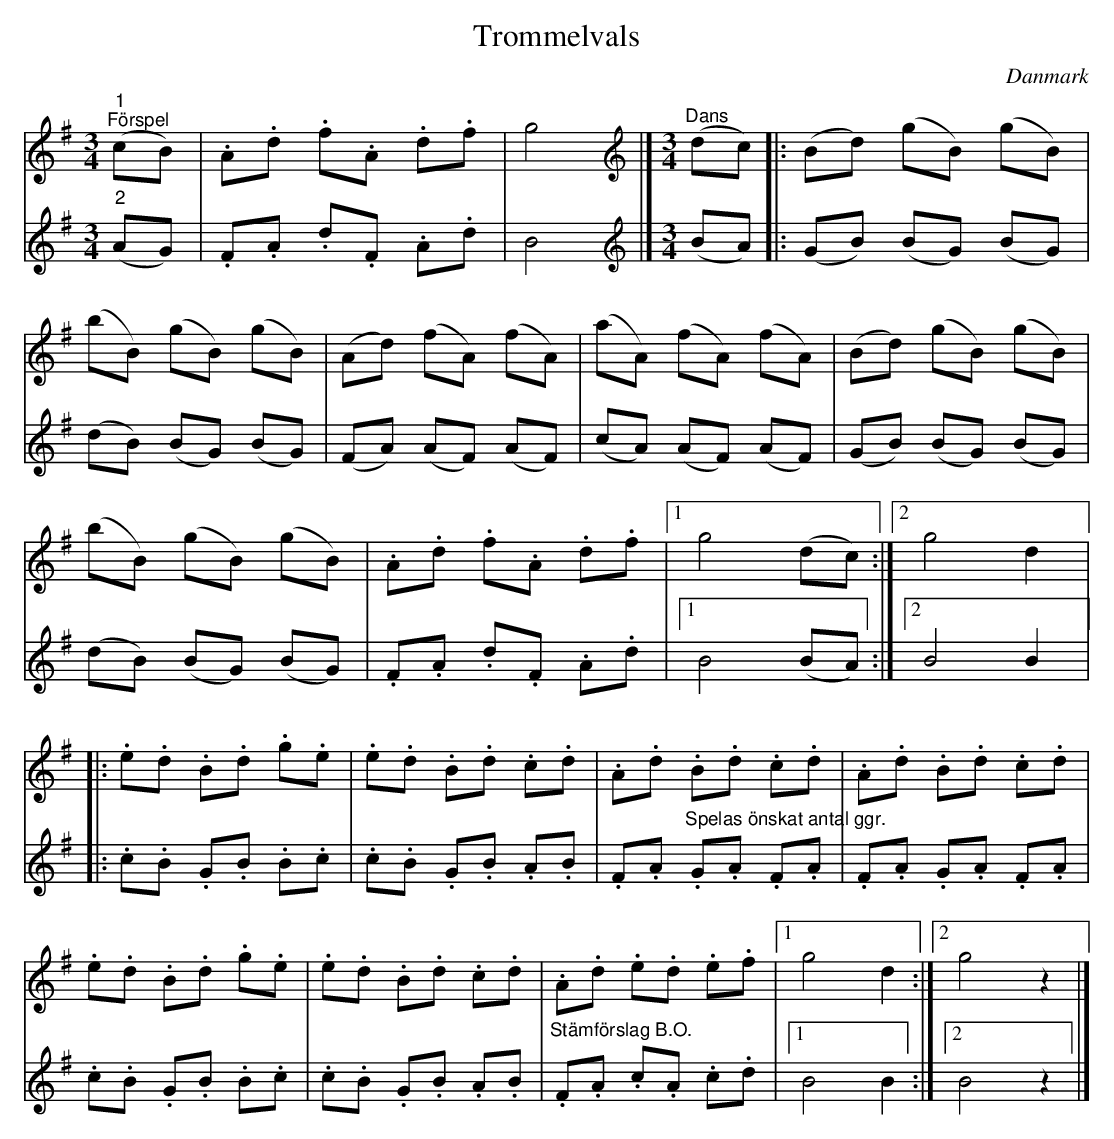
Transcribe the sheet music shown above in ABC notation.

X:1
T:Trommelvals
O:Danmark
L:1/8
M:3/4
K:G
V:1
"^1""^Förspel" (cB) | .A.d .f.A .d.f | g4 |][K:G][M:3/4][K:treble]"^Dans" (dc) |: (Bd) (gB) (gB) |
(bB) (gB) (gB) | (Ad) (fA) (fA) | (aA) (fA) (fA) | (Bd) (gB) (gB) |
(bB) (gB) (gB) | .A.d .f.A .d.f |1 g4 (dc) :|2 g4 d2 |:
.e.d .B.d .g.e | .e.d .B.d .c.d | .A.d .B.d .c.d | .A.d .B.d .c.d |
.e.d .B.d .g.e | .e.d .B.d .c.d | .A.d .e.d .e.f |1 g4 d2 :|2 g4 z2 |]
V:2
"^2" (AG) | .F.A .d.F .A.d | B4 |][K:G][M:3/4][K:treble] (BA) |: (GB) (BG) (BG) | (dB) (BG) (BG) |
(FA) (AF) (AF) | (cA) (AF) (AF) | (GB) (BG) (BG) | (dB) (BG) (BG) | .F.A .d.F .A.d |1 B4 (BA) :|2 B4 B2 |:
.c.B .G.B .B.c | .c.B .G.B .A.B | .F.A"^Spelas önskat antal ggr." .G.A .F.A |
.F.A .G.A .F.A | .c.B .G.B .B.c | .c.B .G.B .A.B | "^Stämförslag B.O." .F.A .c.A .c.d |1 B4 B2 :|2 B4 z2 |]
